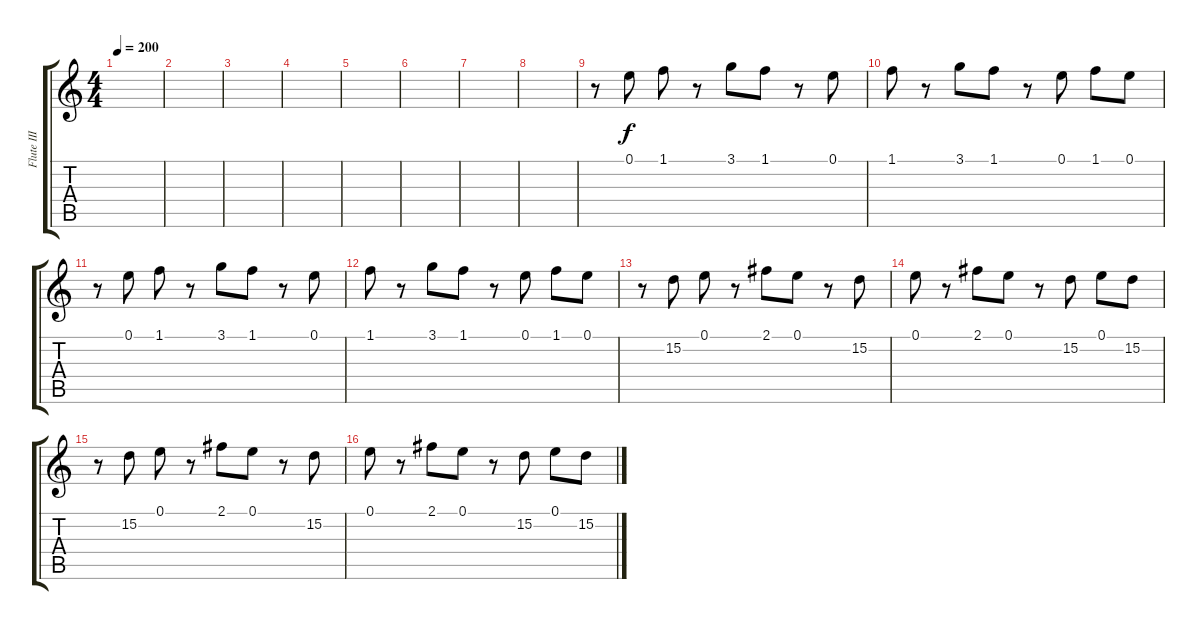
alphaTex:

\track ("Flute III" "Flute III") {instrument flute}
\staff {score tabs}
\tuning (E5 B3 G3 D3 A2 E2) {hide}
\ts (4 4)
\tempo 200
\clef g2
\ks c
|
|
|
|
|
|
|
|
r.8 0.1.8 1.1.8 r.8 3.1.8 1.1.8 r.8 0.1.8 |
1.1.8 r.8 3.1.8 1.1.8 r.8 0.1.8 1.1.8 0.1.8 |
r.8 0.1.8 1.1.8 r.8 3.1.8 1.1.8 r.8 0.1.8 |
1.1.8 r.8 3.1.8 1.1.8 r.8 0.1.8 1.1.8 0.1.8 |
r.8 15.2.8 0.1.8 r.8 2.1.8 0.1.8 r.8 15.2.8 |
0.1.8 r.8 2.1.8 0.1.8 r.8 15.2.8 0.1.8 15.2.8 |
r.8 15.2.8 0.1.8 r.8 2.1.8 0.1.8 r.8 15.2.8 |
0.1.8 r.8 2.1.8 0.1.8 r.8 15.2.8 0.1.8 15.2.8
